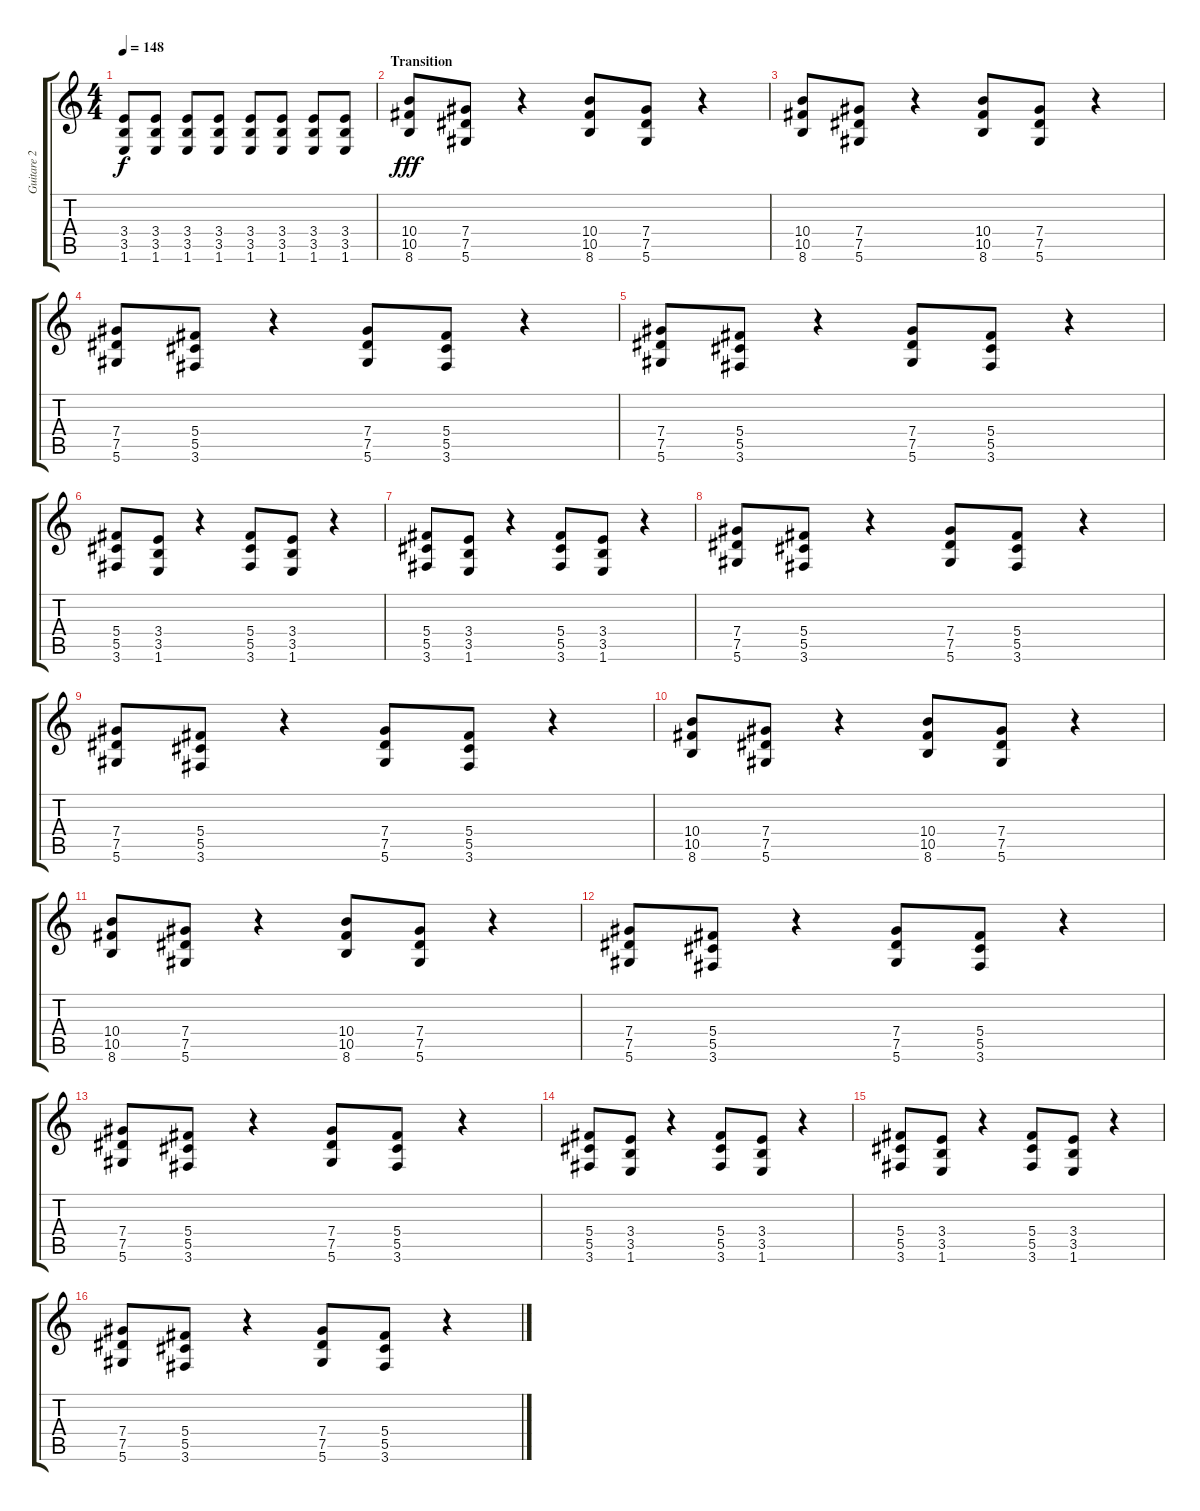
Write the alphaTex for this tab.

\track ("Guitare 2" "Guitare 2") {instrument electricguitarmuted}
\staff {score tabs}
\tuning (Eb4 Bb3 Gb3 Db3 Ab2 Eb2) {hide}
\ts (4 4)
\tempo 148
\clef g2
\ks c
(3.4 3.5 1.6).8{dy f} (3.4 3.5 1.6).8 (3.4 3.5 1.6).8 (3.4 3.5 1.6).8 (3.4 3.5 1.6).8 (3.4 3.5 1.6).8 (3.4 3.5 1.6).8 (3.4 3.5 1.6).8 |
\section ("" "Transition")
(10.4 10.5 8.6).8{dy fff volume 9} (7.4 7.5 5.6).8 r.4 (10.4 10.5 8.6).8 (7.4 7.5 5.6).8 r.4 |
(10.4 10.5 8.6).8 (7.4 7.5 5.6).8 r.4 (10.4 10.5 8.6).8 (7.4 7.5 5.6).8 r.4 |
(7.4 7.5 5.6).8 (5.4 5.5 3.6).8 r.4 (7.4 7.5 5.6).8 (5.4 5.5 3.6).8 r.4 |
(7.4 7.5 5.6).8 (5.4 5.5 3.6).8 r.4 (7.4 7.5 5.6).8 (5.4 5.5 3.6).8 r.4 |
(5.4 5.5 3.6).8 (3.4 3.5 1.6).8 r.4 (5.4 5.5 3.6).8 (3.4 3.5 1.6).8 r.4 |
(5.4 5.5 3.6).8 (3.4 3.5 1.6).8 r.4 (5.4 5.5 3.6).8 (3.4 3.5 1.6).8 r.4 |
(7.4 7.5 5.6).8 (5.4 5.5 3.6).8 r.4 (7.4 7.5 5.6).8 (5.4 5.5 3.6).8 r.4 |
(7.4 7.5 5.6).8 (5.4 5.5 3.6).8 r.4 (7.4 7.5 5.6).8 (5.4 5.5 3.6).8 r.4 |
(10.4 10.5 8.6).8{volume 9} (7.4 7.5 5.6).8 r.4 (10.4 10.5 8.6).8 (7.4 7.5 5.6).8 r.4 |
(10.4 10.5 8.6).8 (7.4 7.5 5.6).8 r.4 (10.4 10.5 8.6).8 (7.4 7.5 5.6).8 r.4 |
(7.4 7.5 5.6).8 (5.4 5.5 3.6).8 r.4 (7.4 7.5 5.6).8 (5.4 5.5 3.6).8 r.4 |
(7.4 7.5 5.6).8 (5.4 5.5 3.6).8 r.4 (7.4 7.5 5.6).8 (5.4 5.5 3.6).8 r.4 |
(5.4 5.5 3.6).8 (3.4 3.5 1.6).8 r.4 (5.4 5.5 3.6).8 (3.4 3.5 1.6).8 r.4 |
(5.4 5.5 3.6).8 (3.4 3.5 1.6).8 r.4 (5.4 5.5 3.6).8 (3.4 3.5 1.6).8 r.4 |
(7.4 7.5 5.6).8 (5.4 5.5 3.6).8 r.4 (7.4 7.5 5.6).8 (5.4 5.5 3.6).8 r.4
